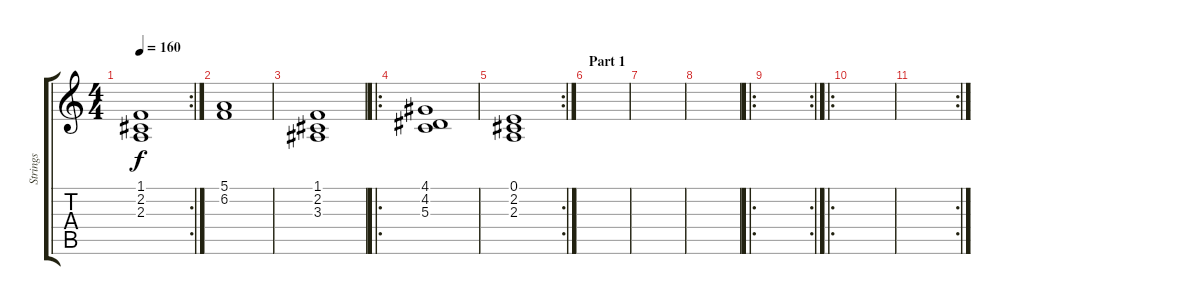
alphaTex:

\track ("Strings" "Strings") {instrument stringensemble2}
\staff {score tabs}
\tuning (E4 B3 G3 D3 A2 E2) {hide}
\rc 2
\ts (4 4)
\tempo 160
\clef g2
\ks c
(1.1 2.2 2.3).1{dy f} |
(5.1 6.2).1 |
(1.1 2.2 3.3).1 |
\ro
(4.1 4.2 5.3).1 |
\rc 2
(0.1 2.2 2.3).1 |
\section ("" "Part 1")
|
|
|
\ro
\rc 2
|
\ro
|
\rc 2
